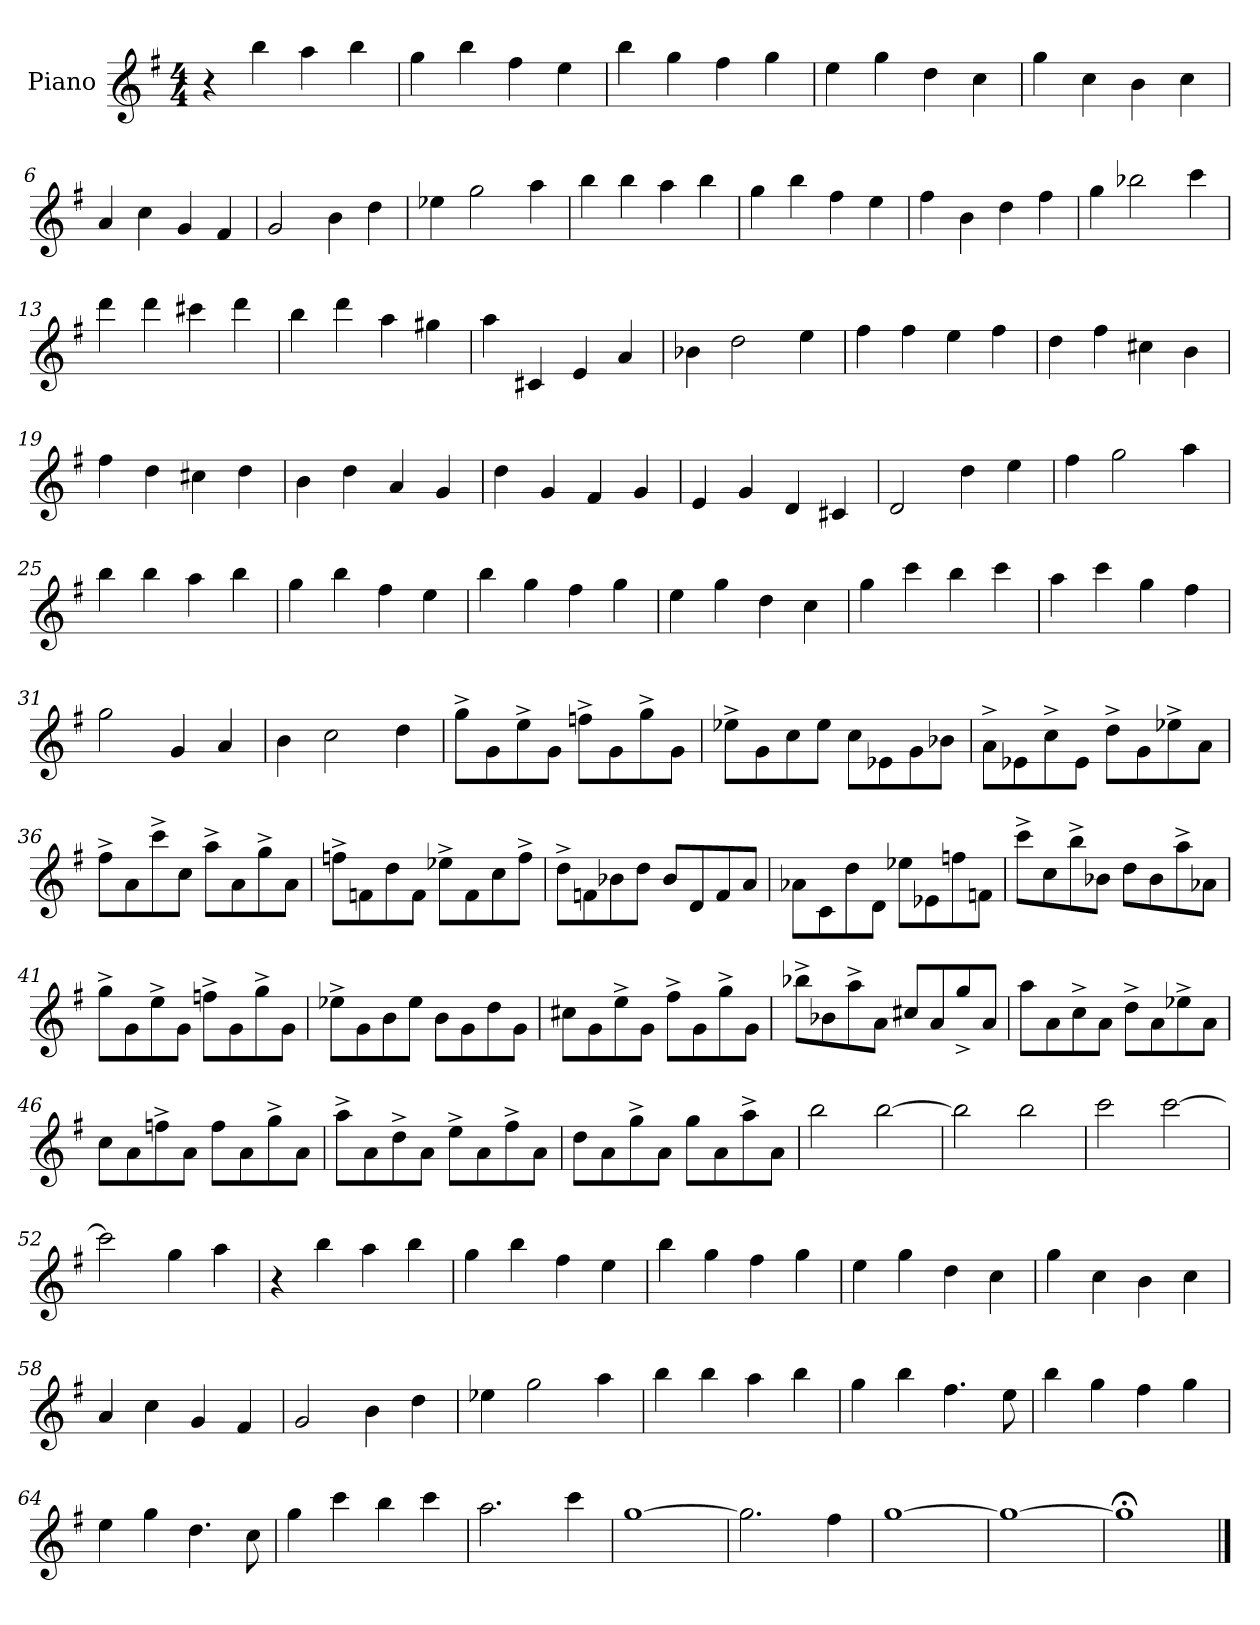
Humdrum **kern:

**kern
*part1
*staff1
*I"Piano
*I'Pno.
*clefG2
*k[f#]
*G:
*M4/4
=1
4r
4bb\
4aa\
4bb\
=2
4gg\
4bb\
4ff#\
4ee\
=3
4bb\
4gg\
4ff#\
4gg\
=4
4ee\
4gg\
4dd\
4cc\
=5
4gg\
4cc\
4b\
4cc\
!!LO:LB:g=z
=6
4a/
4cc\
4g/
4f#/
=7
2g/
4b\
4dd\
=8
4ee-X\
2gg\
4aa\
=9
4bb\
4bb\
4aa\
4bb\
=10
4gg\
4bb\
4ff#\
4ee\
!!LO:LB:g=z
=11
4ff#\
4b\
4dd\
4ff#\
=12
4gg\
2bb-X\
4ccc\
=13
4ddd\
4ddd\
4ccc#X\
4ddd\
=14
4bb\
4ddd\
4aa\
4gg#X\
=15
4aa\
4c#X/
4e/
4a/
!!LO:LB:g=z
=16
4b-X\
2dd\
4ee\
=17
4ff#\
4ff#\
4ee\
4ff#\
=18
4dd\
4ff#\
4cc#X\
4b\
=19
4ff#\
4dd\
4cc#X\
4dd\
=20
4b\
4dd\
4a/
4g/
!!LO:LB:g=z
=21
4dd\
4g/
4f#/
4g/
=22
4e/
4g/
4d/
4c#X/
=23
2d/
4dd\
4ee\
=24
4ff#\
2gg\
4aa\
=25
4bb\
4bb\
4aa\
4bb\
!!LO:LB:g=z
=26
4gg\
4bb\
4ff#\
4ee\
=27
4bb\
4gg\
4ff#\
4gg\
=28
4ee\
4gg\
4dd\
4cc\
=29
4gg\
4ccc\
4bb\
4ccc\
=30
4aa\
4ccc\
4gg\
4ff#\
!!LO:LB:g=z
=31
2gg\
4g/
4a/
=32
4b\
2cc\
4dd\
=33
8gg^\L
8g\
8ee^\
8g\J
8ffn^\L
8g\
8gg^\
8g\J
=34
8ee-X^\L
8g\
8cc\
8ee-\J
8cc\L
8e-X\
8g\
8b-X\J
=35
8a^\L
8e-X\
8cc^\
8e-\J
8dd^\L
8g\
8ee-X^\
8a\J
!!LO:LB:g=z
=36
8ff#^\L
8a\
8ccc^\
8cc\J
8aa^\L
8a\
8gg^\
8a\J
=37
8ffn^\L
8fn\
8dd\
8f\J
8ee-X^\L
8f\
8cc\
8ff^\J
=38
8dd^\L
8fn\
8b-X\
8dd\J
8b-/L
8d/
8f/
8a/J
=39
8a-X\L
8c\
8dd\
8d\J
8ee-X\L
8e-X\
8ffn\
8fn\J
!!LO:LB:g=z
=40
8ccc^\L
8cc\
8bb^\
8b-X\J
8dd\L
8b-\
8aa^\
8a-X\J
=41
8gg^\L
8g\
8ee^\
8g\J
8ffn^\L
8g\
8gg^\
8g\J
=42
8ee-X^\L
8g\
8b\
8ee-\J
8b\L
8g\
8dd\
8g\J
=43
8cc#X\L
8g\
8ee^\
8g\J
8ff#^\L
8g\
8gg^\
8g\J
!!LO:PB:g=z
=44
8bb-X^\L
8b-X\
8aa^\
8a\J
8cc#X/L
8a/
8gg^/
8a/J
=45
8aa\L
8a\
8cc^\
8a\J
8dd^\L
8a\
8ee-X^\
8a\J
=46
8cc\L
8a\
8ffn^\
8a\J
8ff\L
8a\
8gg^\
8a\J
=47
8aa^\L
8a\
8dd^\
8a\J
8ee^\L
8a\
8ff#^\
8a\J
!!LO:LB:g=z
=48
8dd\L
8a\
8gg^\
8a\J
8gg\L
8a\
8aa^\
8a\J
=49
2bb\
[2bb\
=50
2bb\]
2bb\
=51
2ccc\
[2ccc\
=52
2ccc\]
4gg\
4aa\
!!LO:LB:g=z
=53
4r
4bb\
4aa\
4bb\
=54
4gg\
4bb\
4ff#\
4ee\
=55
4bb\
4gg\
4ff#\
4gg\
=56
4ee\
4gg\
4dd\
4cc\
=57
4gg\
4cc\
4b\
4cc\
=58
4a/
4cc\
4g/
4f#/
!!LO:LB:g=z
=59
2g/
4b\
4dd\
=60
4ee-X\
2gg\
4aa\
=61
4bb\
4bb\
4aa\
4bb\
=62
4gg\
4bb\
4.ff#\
8ee\
=63
4bb\
4gg\
4ff#\
4gg\
=64
4ee\
4gg\
4.dd\
8cc\
!!LO:LB:g=z
=65
4gg\
4ccc\
4bb\
4ccc\
=66
2.aa\
4ccc\
=67
[1gg
=68
2.gg\]
4ff#\
=69
[1gg
=70
1gg_
=71
1gg;<]
==
*-
